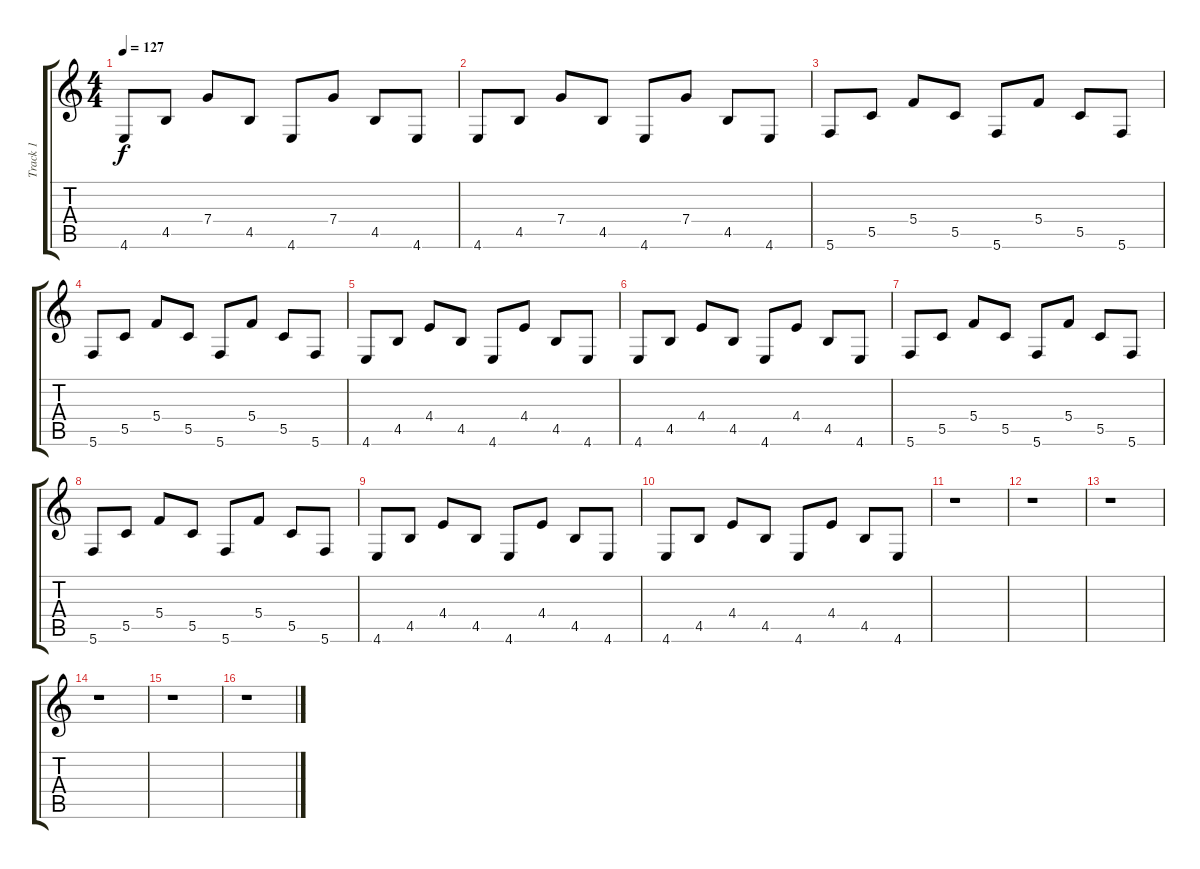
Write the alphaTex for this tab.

\track ("Track 1" "Track 1") {instrument electricguitarclean}
\staff {score tabs}
\tuning (D4 A3 F3 C3 G2 C2) {hide}
\ts (4 4)
\tempo 127
\clef g2
\ks c
4.6.8{dy f} 4.5.8 7.4.8 4.5.8 4.6.8 7.4.8 4.5.8 4.6.8 |
4.6.8 4.5.8 7.4.8 4.5.8 4.6.8 7.4.8 4.5.8 4.6.8 |
5.6.8 5.5.8 5.4.8 5.5.8 5.6.8 5.4.8 5.5.8 5.6.8 |
5.6.8 5.5.8 5.4.8 5.5.8 5.6.8 5.4.8 5.5.8 5.6.8 |
4.6.8 4.5.8 4.4.8 4.5.8 4.6.8 4.4.8 4.5.8 4.6.8 |
4.6.8 4.5.8 4.4.8 4.5.8 4.6.8 4.4.8 4.5.8 4.6.8 |
5.6.8 5.5.8 5.4.8 5.5.8 5.6.8 5.4.8 5.5.8 5.6.8 |
5.6.8 5.5.8 5.4.8 5.5.8 5.6.8 5.4.8 5.5.8 5.6.8 |
4.6.8 4.5.8 4.4.8 4.5.8 4.6.8 4.4.8 4.5.8 4.6.8 |
4.6.8 4.5.8 4.4.8 4.5.8 4.6.8 4.4.8 4.5.8 4.6.8 |
r.1 |
r.1 |
r.1 |
r.1 |
r.1 |
r.1
